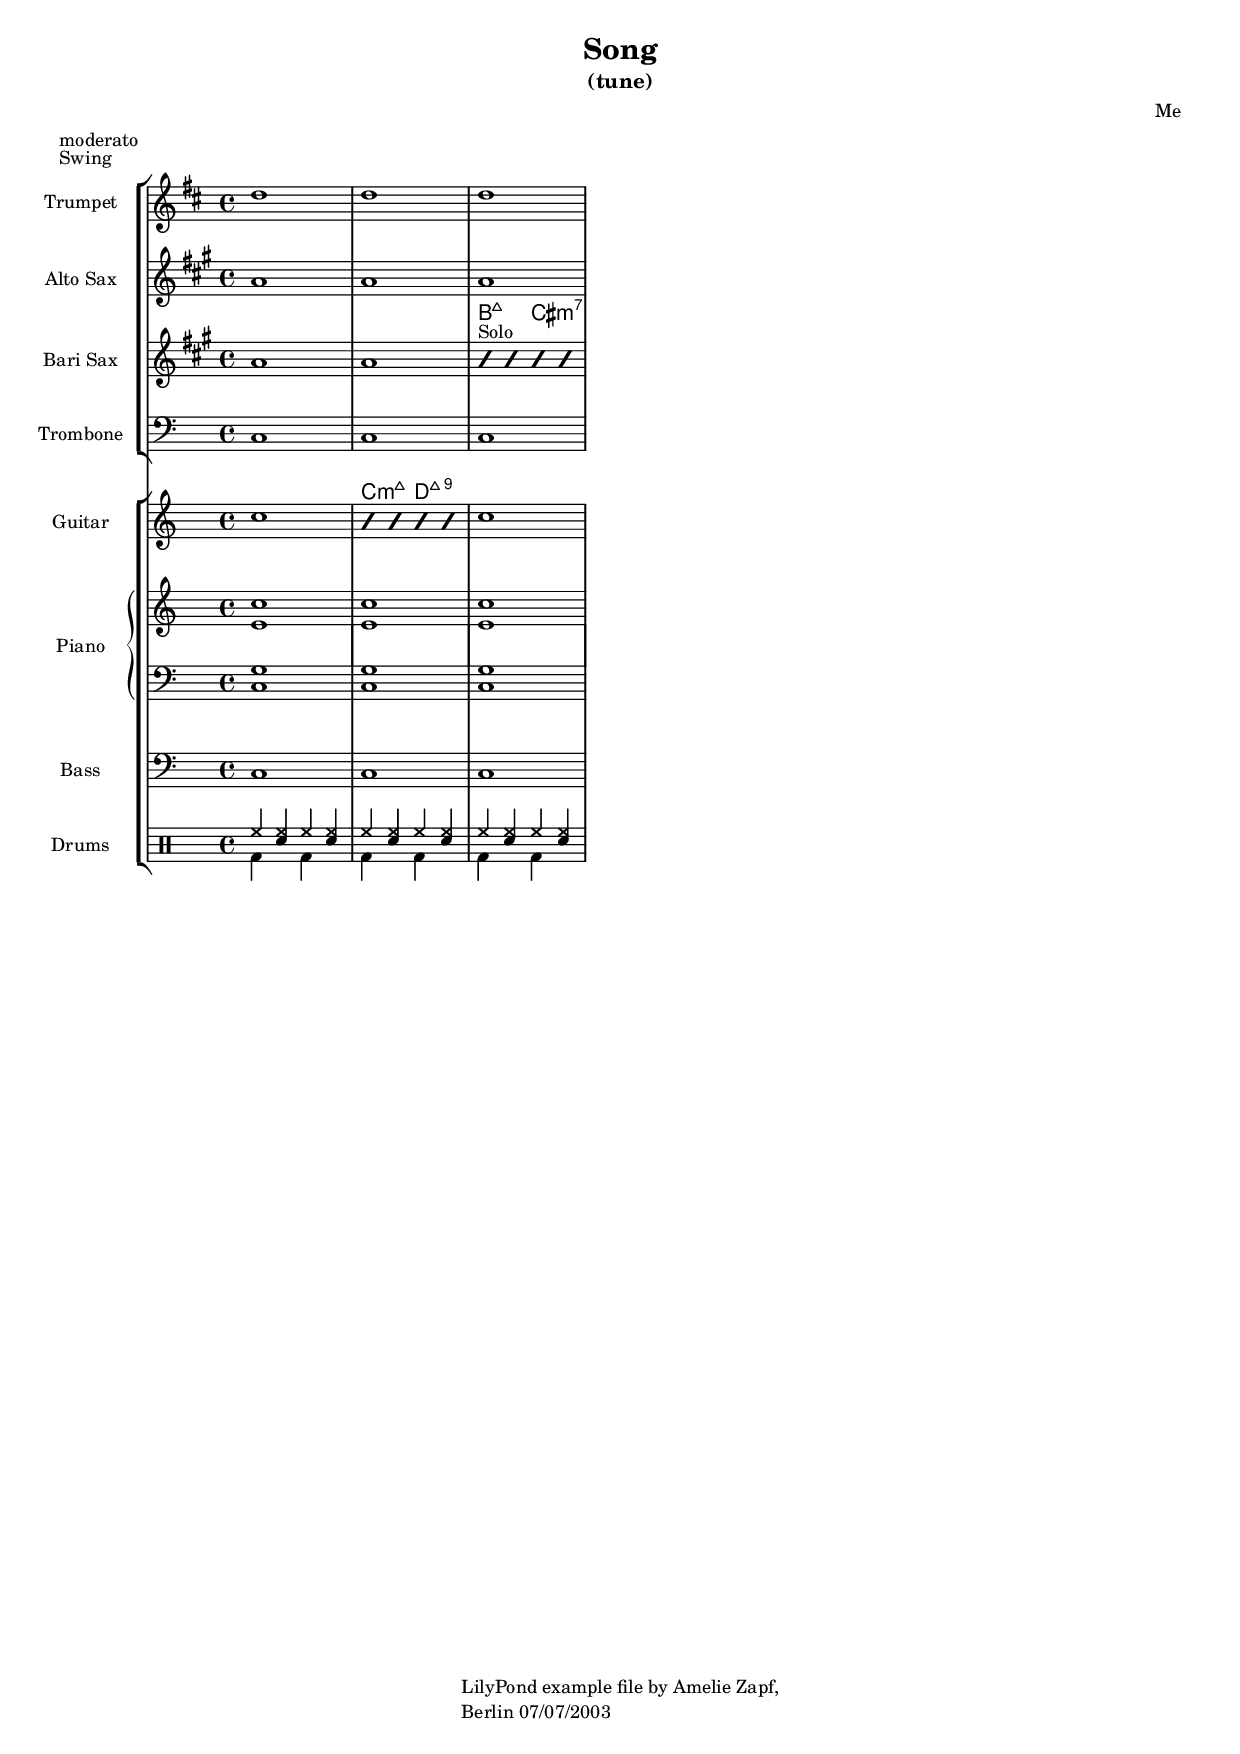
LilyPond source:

%% Do not edit this file; it is auto-generated from LSR http://lsr.dsi.unimi.it
%% This file is in the public domain.
\version "2.11.38"

\header {
  lsrtags = "piano-music, percussion, guitar, template"

  texidoc = "
This is quite an advanced template, for a jazz ensemble. Note that all
instruments are notated in \\key c \\major. This refers to the key in
concert pitch; LilyPond will automatically transpose the key if the
music is within a \\transpose section.

"
  doctitle = "Jazz combo template"
} % begin verbatim
\header {
           title = "Song"
           subtitle = "(tune)"
           composer = "Me"
           meter = "moderato"
           piece = "Swing"
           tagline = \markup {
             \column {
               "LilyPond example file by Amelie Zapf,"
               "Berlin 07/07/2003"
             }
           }
           texidoc = "Jazz tune for combo
                      (horns, guitar, piano, bass, drums)."
         }
         
         #(set-global-staff-size 16)
         \include "english.ly"
         
         %%%%%%%%%%%% Some macros %%%%%%%%%%%%%%%%%%%
         
         sl = {
           \override NoteHead #'style = #'slash
           \override Stem #'transparent = ##t
         }
         nsl = {
           \revert NoteHead #'style
           \revert Stem #'transparent
         }
         cr = \override NoteHead #'style = #'cross
         ncr = \revert NoteHead #'style
         
         %% insert chord name style stuff here.
         
         jzchords = { }
         
         
         %%%%%%%%%%%% Keys'n'thangs %%%%%%%%%%%%%%%%%
         
         global = {
           \time 4/4
         }
         
         Key = { \key c \major }
         
         % ############ Horns ############
         
         % ------ Trumpet ------
         trpt = \transpose c d \relative c'' {
           \Key
           c1 c c
         }
         trpharmony = \transpose c' d {
           \jzchords
         }
         trumpet = {
           \global
           \set Staff.instrumentName = #"Trumpet"
           \clef treble
           <<
             \trpt
           >>
         }
         
         % ------ Alto Saxophone ------
         alto = \transpose c a \relative c' {
           \Key
           c1 c c
         }
         altoharmony = \transpose c' a {
           \jzchords
         }
         altosax = {
           \global
           \set Staff.instrumentName = #"Alto Sax"
           \clef treble
           <<
             \alto
           >>
         }
         
         % ------ Baritone Saxophone ------
         bari = \transpose c a' \relative c {
           \Key
           c1 c \sl d4^"Solo" d d d \nsl
         }
         bariharmony = \transpose c' a \chordmode {
           \jzchords s1 s d2:maj e:m7
         }
         barisax = {
           \global
           \set Staff.instrumentName = #"Bari Sax"
           \clef treble
           <<
             \bari
           >>
         }
         
         % ------ Trombone ------
         tbone = \relative c {
           \Key
           c1 c c
         }
         tboneharmony = \chordmode {
           \jzchords
         }
         trombone = {
           \global
           \set Staff.instrumentName = #"Trombone"
           \clef bass
           <<
             \tbone
           >>
         }
         
         % ############ Rhythm Section #############
         
         % ------ Guitar ------
         gtr = \relative c'' {
           \Key
           c1 \sl b4 b b b \nsl c1
         }
         gtrharmony = \chordmode {
           \jzchords
           s1 c2:min7+ d2:maj9
         }
         guitar = {
           \global
           \set Staff.instrumentName = #"Guitar"
           \clef treble
           <<
             \gtr
           >>
         }
         
         %% ------ Piano ------
         rhUpper = \relative c'' {
           \voiceOne
           \Key
           c1 c c
         }
         rhLower = \relative c' {
           \voiceTwo
           \Key
           e1 e e
         }
         
         lhUpper = \relative c' {
           \voiceOne
           \Key
           g1 g g
         }
         lhLower = \relative c {
           \voiceTwo
           \Key
           c1 c c
         }
         
         PianoRH = {
           \clef treble
           \global
           \set Staff.midiInstrument = "acoustic grand"
           <<
             \new Voice = "one" \rhUpper
             \new Voice = "two" \rhLower
           >>
         }
         PianoLH = {
           \clef bass
           \global
           \set Staff.midiInstrument = "acoustic grand"
           <<
             \new Voice = "one" \lhUpper
             \new Voice = "two" \lhLower
           >>
         }
         
         piano = {
           <<
             \set PianoStaff.instrumentName = #"Piano"
             \new Staff = "upper" \PianoRH
             \new Staff = "lower" \PianoLH
           >>
         }
         
         % ------ Bass Guitar ------
         Bass = \relative c {
           \Key
           c1 c c
         }
         bass = {
           \global
           \set Staff.instrumentName = #"Bass"
           \clef bass
           <<
             \Bass
           >>
         }
         
         % ------ Drums ------
         up = \drummode {
           hh4 <hh sn>4 hh <hh sn> hh <hh sn>4
           hh4 <hh sn>4
           hh4 <hh sn>4
           hh4 <hh sn>4
         }
         
         down = \drummode {
           bd4 s bd s bd s bd s bd s bd s
         }
         
         drumContents = {
           \global
           <<
             \set DrumStaff.instrumentName = #"Drums"
             \new DrumVoice { \voiceOne \up }
             \new DrumVoice { \voiceTwo \down }
           >>
         }
         
         %%%%%%%%% It All Goes Together Here %%%%%%%%%%%%%%%%%%%%%%
         
         \score {
           <<
             \new StaffGroup = "horns" <<
               \new Staff = "trumpet" \trumpet
               \new Staff = "altosax" \altosax
               \new ChordNames = "barichords" \bariharmony
               \new Staff = "barisax" \barisax
               \new Staff = "trombone" \trombone
             >>
         
             \new StaffGroup = "rhythm" <<
               \new ChordNames = "chords" \gtrharmony
               \new Staff = "guitar" \guitar
               \new PianoStaff = "piano" \piano
               \new Staff = "bass" \bass
               \new DrumStaff { \drumContents }
             >>
           >>
         
           \layout {
             \context { \RemoveEmptyStaffContext }
             \context {
               \Score
               \override BarNumber #'padding = #3
               \override RehearsalMark #'padding = #2
               skipBars = ##t
             }
           }
         
           \midi { }
         }

